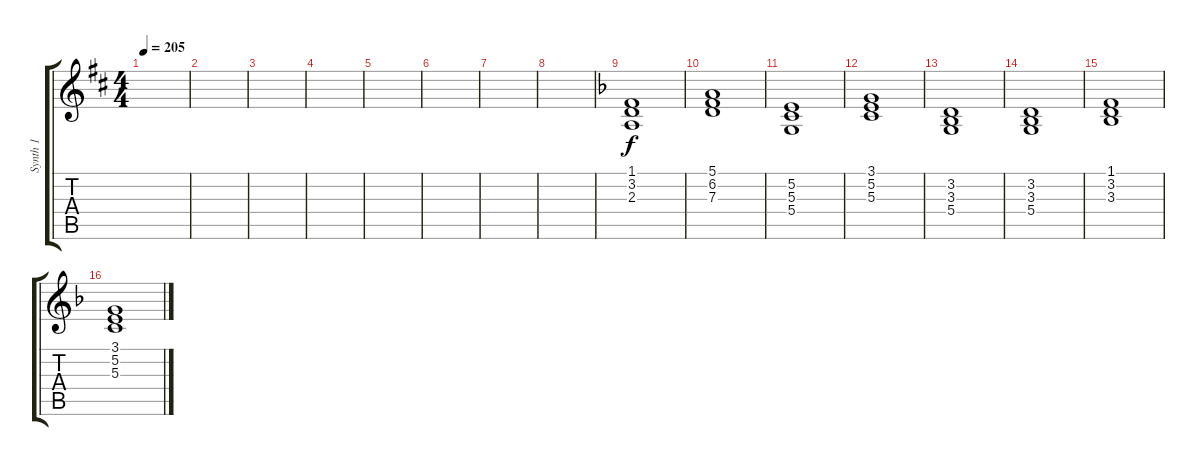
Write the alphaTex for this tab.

\track ("Synth 1" "Synth 1") {instrument synthstrings1}
\staff {score tabs}
\tuning (E4 B3 G3 D3 A2 E2) {hide}
\ts (4 4)
\tempo 205
\clef g2
\ks d
|
|
|
|
|
|
|
|
\ks f
(1.1 3.2 2.3).1 |
(5.1 6.2 7.3).1 |
(5.2 5.3 5.4).1 |
(3.1 5.2 5.3).1 |
(3.2 3.3 5.4).1 |
(3.2 3.3 5.4).1 |
(1.1 3.2 3.3).1 |
(3.1 5.2 5.3).1
